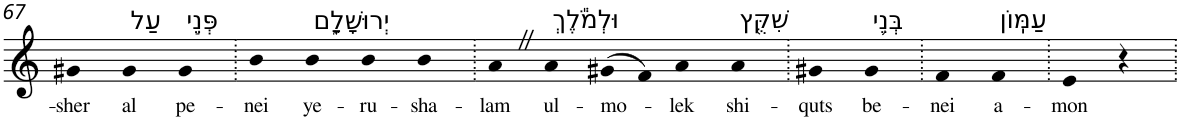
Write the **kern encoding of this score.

**kern	**text
*part1	*part1
*staff1	*staff1
*I"Piano	*
*I'Pno	*
!!LO:PB:g=z
*clefG2	*
*k[]	*
=67	=67
!	!LO:LY:b
4g#X	-sher
!LO:TX:a:t=עַל	!
!	!LO:LY:b
4g#	al
!LO:TX:a:t=פְּנֵ֣י	!
!	!LO:LY:b
4g#	pe-
=68.	=68.
!	!LO:LY:b
4b	-nei
!LO:TX:a:t=יְרוּשָׁלִָ֑ם	!
!	!LO:LY:b
4b	ye-
!	!LO:LY:b
4b	-ru-
!	!LO:LY:b
4b	-sha-
=69.	=69.
!	!LO:LY:b
4aZ	-lam
!LO:TX:a:t=וּלְמֹ֕לֶךְ	!
!	!LO:LY:b
4a	ul-
!	!LO:LY:b
(>8g#X	-mo-
8f)	.
!	!LO:LY:b
4a	-lek
!LO:TX:a:t=שִׁקֻּ֖ץ	!
!	!LO:LY:b
4a	shi-
=70.	=70.
!	!LO:LY:b
4g#X	-quts
!LO:TX:a:t=בְּנֵ֥י	!
!	!LO:LY:b
4g#	be-
=71.	=71.
!	!LO:LY:b
4f	-nei
!LO:TX:a:t=עַמּֽוֹן	!
!	!LO:LY:b
4f	a-
=72.	=72.
!	!LO:LY:b
4e	-mon
4r	.
=.	=.
*-	*-
